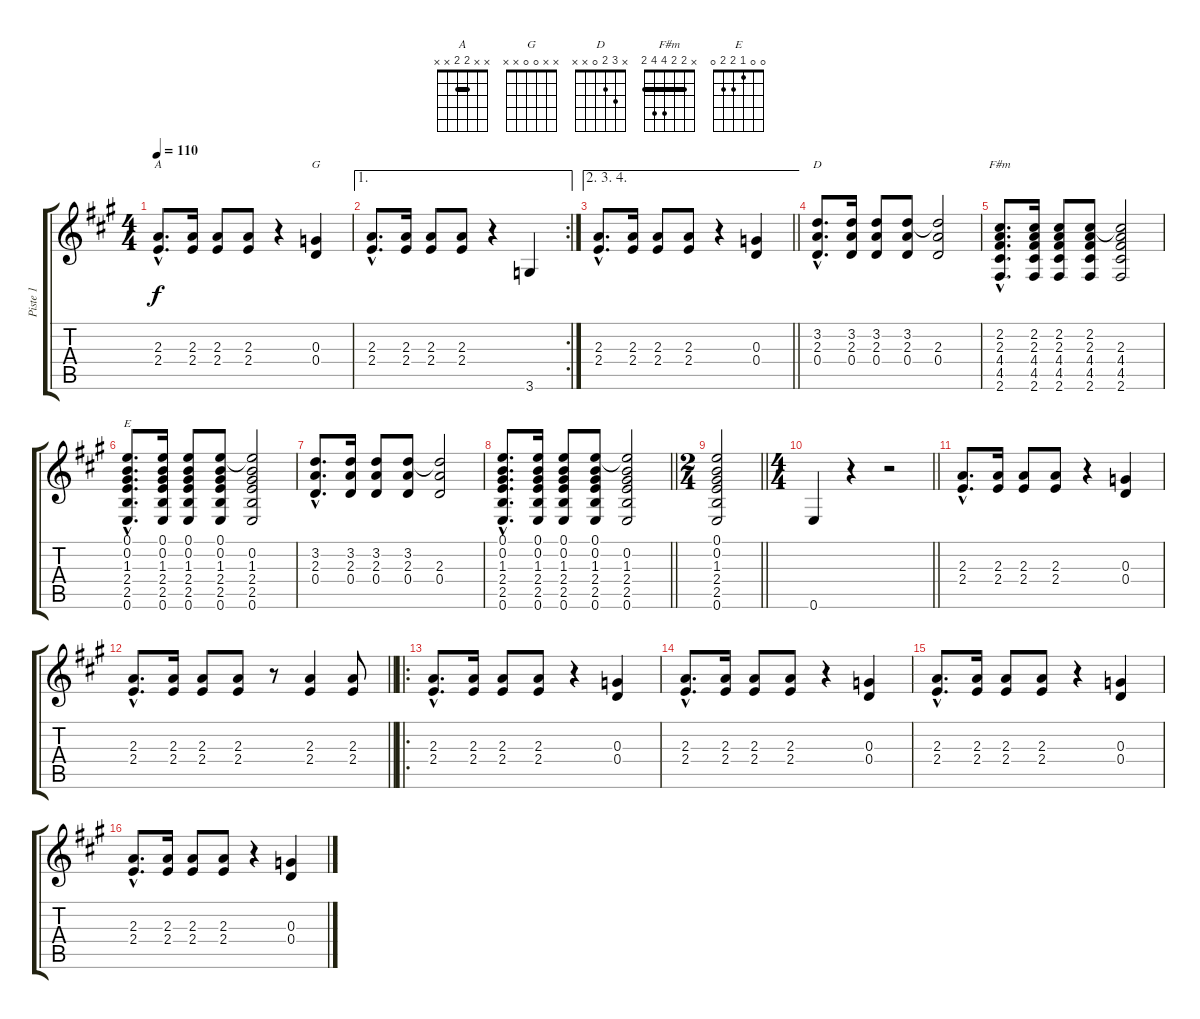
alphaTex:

\track ("Piste 1" "Piste 1") {instrument acousticguitarnylon}
\staff {score tabs}
\tuning (E4 B3 G3 D3 A2 E2) {hide}
\chord ("A" x x 2 2 x x) {barre 2}
\chord ("G" x x 0 0 x x)
\chord ("D" x 3 2 0 x x)
\chord ("F#m" x 2 2 4 4 2) {barre 2}
\chord ("E" 0 0 1 2 2 0)
\ts (4 4)
\tempo 110
\clef g2
\ks a
(2.3{hac} 2.4{hac}).8{d ch "A" dy f} (2.3 2.4).16 (2.3 2.4).8 (2.3 2.4).8 r.4 (0.3 0.4).4{ch "G"} |
\ae 1
\rc 2
(2.3{hac} 2.4{hac}).8{d} (2.3 2.4).16 (2.3 2.4).8 (2.3 2.4).8 r.4 3.6.4 |
\ae (2 3 4)
\barLineRight lightlight
(2.3{hac} 2.4{hac}).8{d} (2.3 2.4).16 (2.3 2.4).8 (2.3 2.4).8 r.4 (0.3 0.4).4 |
(3.2{hac} 2.3{hac} 0.4{hac}).8{d ch "D"} (3.2 2.3 0.4).16 (3.2 2.3 0.4).8 (3.2 2.3 0.4).8 (3.2{t} 2.3 0.4).2 |
(2.2{hac} 2.3{hac} 4.4{hac} 4.5{hac} 2.6{hac}).8{d ch "F#m"} (2.2 2.3 4.4 4.5 2.6).16 (2.2 2.3 4.4 4.5 2.6).8 (2.2 2.3 4.4 4.5 2.6).8 (2.2{t} 2.3 4.4 4.5 2.6).2 |
(0.1{hac} 0.2{hac} 1.3{hac} 2.4{hac} 2.5{hac} 0.6{hac}).8{d ch "E"} (0.1 0.2 1.3 2.4 2.5 0.6).16 (0.1 0.2 1.3 2.4 2.5 0.6).8 (0.1 0.2 1.3 2.4 2.5 0.6).8 (0.1{t} 0.2 1.3 2.4 2.5 0.6).2 |
(3.2{hac} 2.3{hac} 0.4{hac}).8{d} (3.2 2.3 0.4).16 (3.2 2.3 0.4).8 (3.2 2.3 0.4).8 (3.2{t} 2.3 0.4).2 |
\barLineRight lightlight
(0.1{hac} 0.2{hac} 1.3{hac} 2.4{hac} 2.5{hac} 0.6{hac}).8{d} (0.1 0.2 1.3 2.4 2.5 0.6).16 (0.1 0.2 1.3 2.4 2.5 0.6).8 (0.1 0.2 1.3 2.4 2.5 0.6).8 (0.1{t} 0.2 1.3 2.4 2.5 0.6).2 |
\ts (2 4)
\barLineRight lightlight
(0.1 0.2 1.3 2.4 2.5 0.6).2 |
\ts (4 4)
\barLineRight lightlight
0.6.4 r.4 r.2 |
(2.3{hac} 2.4{hac}).8{d} (2.3 2.4).16 (2.3 2.4).8 (2.3 2.4).8 r.4 (0.3 0.4).4 |
\barLineRight lightlight
(2.3{hac} 2.4{hac}).8{d} (2.3 2.4).16 (2.3 2.4).8 (2.3 2.4).8 r.8 (2.3 2.4).4 (2.3 2.4).8 |
\ro
(2.3{hac} 2.4{hac}).8{d} (2.3 2.4).16 (2.3 2.4).8 (2.3 2.4).8 r.4 (0.3 0.4).4 |
(2.3{hac} 2.4{hac}).8{d} (2.3 2.4).16 (2.3 2.4).8 (2.3 2.4).8 r.4 (0.3 0.4).4 |
(2.3{hac} 2.4{hac}).8{d} (2.3 2.4).16 (2.3 2.4).8 (2.3 2.4).8 r.4 (0.3 0.4).4 |
(2.3{hac} 2.4{hac}).8{d} (2.3 2.4).16 (2.3 2.4).8 (2.3 2.4).8 r.4 (0.3 0.4).4
